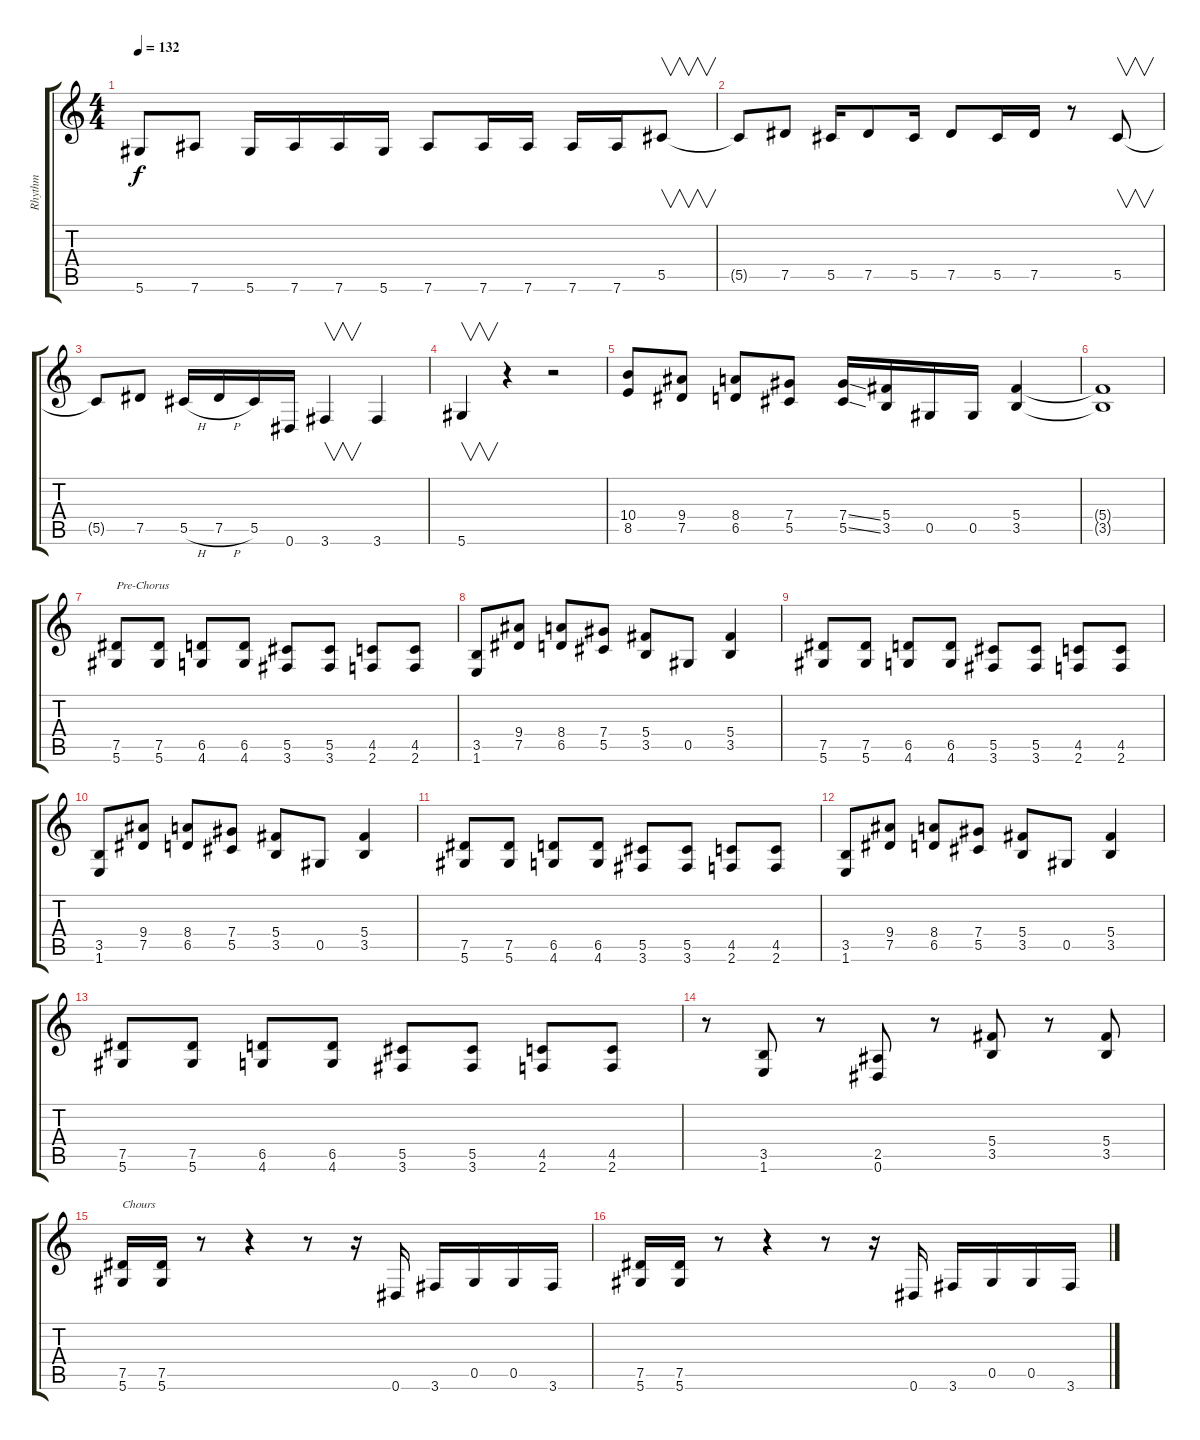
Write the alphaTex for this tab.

\track ("Rhythm" "Rhythm") {instrument distortionguitar}
\staff {score tabs}
\tuning (Eb4 Bb3 Gb3 Db3 Ab2 Eb2) {hide}
\ts (4 4)
\tempo 132
\clef g2
\ks c
5.6{t}.8{dy f} 7.6.8 5.6.16 7.6.16 7.6.16 5.6.16 7.6.8 7.6.16 7.6.16 7.6.16 7.6.16 5.5.8{v} |
5.5{t}.8 7.5.8 5.5.16 7.5.8 5.5.16 7.5.8 5.5.16 7.5.16 r.8 5.5.8{v} |
5.5{t}.8 7.5.8 5.5{h}.16 7.5{h}.16 5.5.16 0.6.16 3.6.4{v} 3.6.4 |
5.6.4{v} r.4 r.2 |
(10.4 8.5).8 (9.4 7.5).8 (8.4 6.5).8 (7.4 5.5).8 (7.4{ss} 5.5{ss}).16 (5.4 3.5).16 0.5.16 0.5.16 (5.4 3.5).4 |
(5.4{t} 3.5{t}).1 |
(7.5 5.6).8{txt "Pre-Chorus"} (7.5 5.6).8 (6.5 4.6).8 (6.5 4.6).8 (5.5 3.6).8 (5.5 3.6).8 (4.5 2.6).8 (4.5 2.6).8 |
(3.5 1.6).8 (9.4 7.5).8 (8.4 6.5).8 (7.4 5.5).8 (5.4 3.5).8 0.5.8 (5.4 3.5).4 |
(7.5 5.6).8 (7.5 5.6).8 (6.5 4.6).8 (6.5 4.6).8 (5.5 3.6).8 (5.5 3.6).8 (4.5 2.6).8 (4.5 2.6).8 |
(3.5 1.6).8 (9.4 7.5).8 (8.4 6.5).8 (7.4 5.5).8 (5.4 3.5).8 0.5.8 (5.4 3.5).4 |
(7.5 5.6).8 (7.5 5.6).8 (6.5 4.6).8 (6.5 4.6).8 (5.5 3.6).8 (5.5 3.6).8 (4.5 2.6).8 (4.5 2.6).8 |
(3.5 1.6).8 (9.4 7.5).8 (8.4 6.5).8 (7.4 5.5).8 (5.4 3.5).8 0.5.8 (5.4 3.5).4 |
(7.5 5.6).8 (7.5 5.6).8 (6.5 4.6).8 (6.5 4.6).8 (5.5 3.6).8 (5.5 3.6).8 (4.5 2.6).8 (4.5 2.6).8 |
r.8 (3.5 1.6).8 r.8 (2.5 0.6).8 r.8 (5.4 3.5).8 r.8 (5.4 3.5).8 |
(7.5 5.6).16{txt "Chours"} (7.5 5.6).16 r.8 r.4 r.8 r.16 0.6.16 3.6.16 0.5.16 0.5.16 3.6.16 |
(7.5 5.6).16 (7.5 5.6).16 r.8 r.4 r.8 r.16 0.6.16 3.6.16 0.5.16 0.5.16 3.6.16
